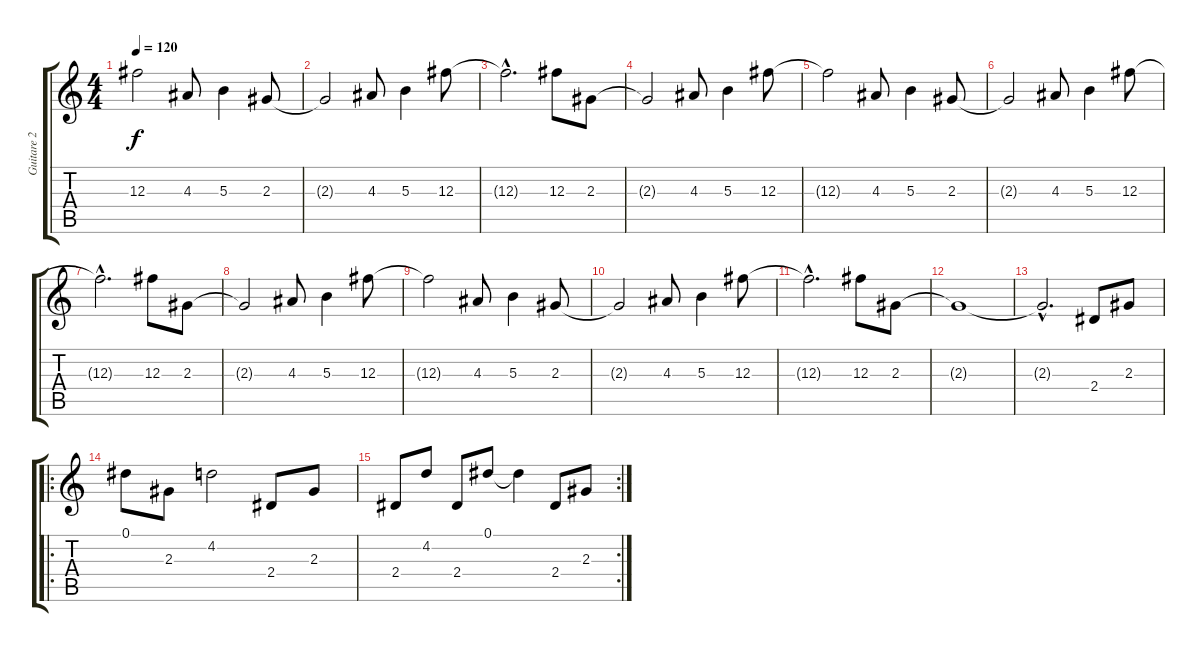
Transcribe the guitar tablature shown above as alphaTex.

\track ("Guitare 2" "Guitare 2") {instrument distortionguitar}
\staff {score tabs}
\tuning (Eb4 Bb3 Gb3 Db3 Ab2 Eb2) {hide}
\ts (4 4)
\tempo 120
\clef g2
\ks c
12.3{t}.2{dy f} 4.3.8 5.3.4 2.3.8 |
2.3{t}.2 4.3.8 5.3.4 12.3.8 |
12.3{hac t}.2{d} 12.3.8 2.3.8 |
2.3{t}.2 4.3.8 5.3.4 12.3.8 |
12.3{t}.2 4.3.8 5.3.4 2.3.8 |
2.3{t}.2 4.3.8 5.3.4 12.3.8 |
12.3{hac t}.2{d} 12.3.8 2.3.8 |
2.3{t}.2 4.3.8 5.3.4 12.3.8 |
12.3{t}.2 4.3.8 5.3.4 2.3.8 |
2.3{t}.2 4.3.8 5.3.4 12.3.8 |
12.3{hac t}.2{d} 12.3.8 2.3.8 |
2.3{t}.1 |
2.3{hac t}.2{d} 2.4.8 2.3.8 |
\ro
0.1.8 2.3.8 4.2.2 2.4.8 2.3.8 |
\rc 2
2.4.8 4.2.8 2.4.8 0.1.8 0.1{t}.4 2.4.8 2.3.8
